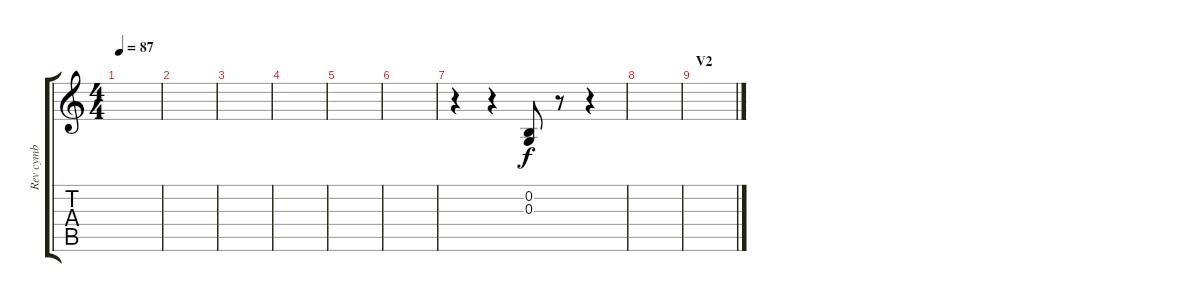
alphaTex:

\track ("Rev cymb" "Rev cymb") {instrument reversecymbal}
\staff {score tabs}
\tuning (E4 B3 G3 D3 A2 E2) {hide}
\ts (4 4)
\tempo 87
\clef g2
\ks c
|
|
|
|
|
|
r.4 r.4 (0.2 0.3).8 r.8 r.4 |
|
\section ("" "V2")
